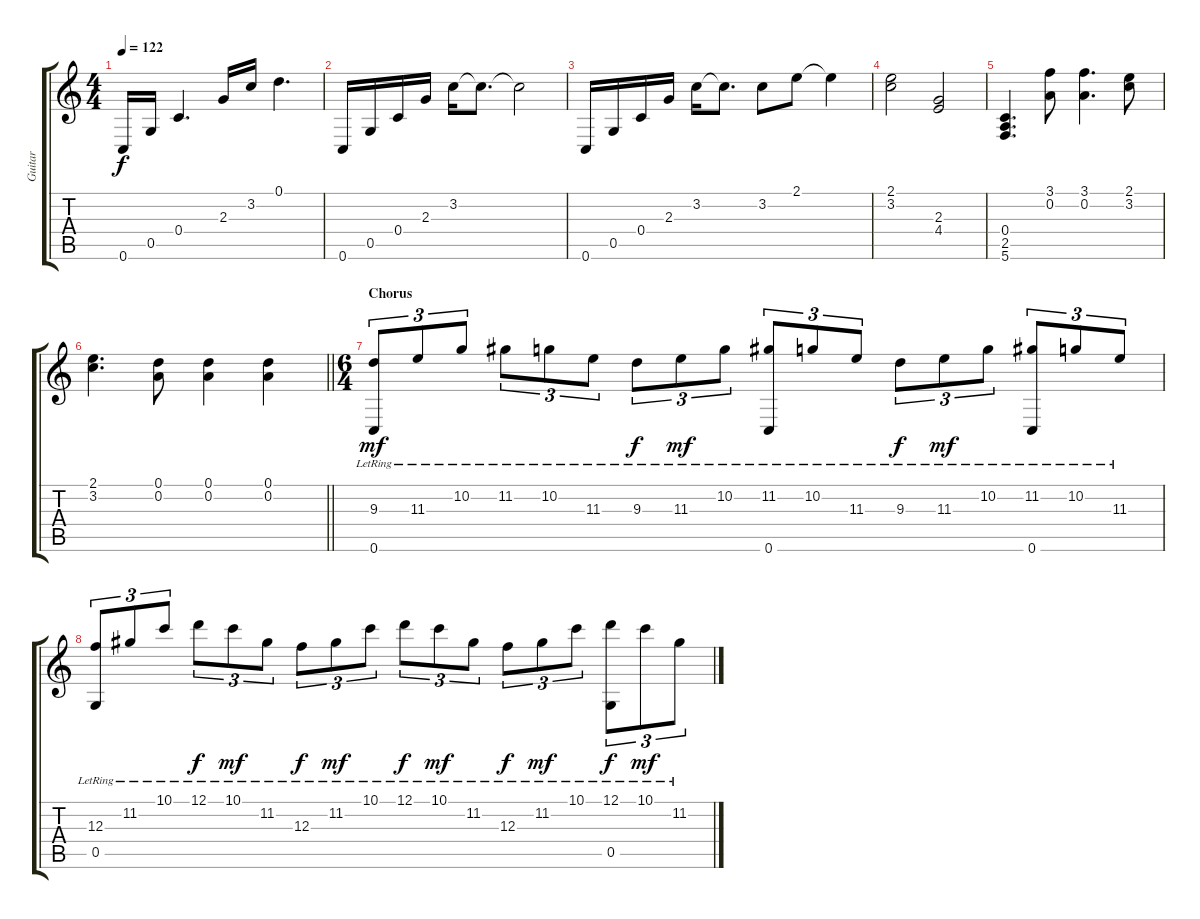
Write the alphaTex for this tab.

\track ("Guitar" "Guitar") {instrument acousticguitarsteel}
\staff {score tabs}
\tuning (D4 A3 F3 C3 G2 C2) {hide}
\ts (4 4)
\tempo 122
\clef g2
\ks c
0.6.16{dy f} 0.5.16 0.4.4{d} 2.3.16 3.2.16 0.1.4{d} |
0.6.16 0.5.16 0.4.16 2.3.16 3.2.16 3.2{t}.8{d} 3.2{t}.2 |
0.6.16 0.5.16 0.4.16 2.3.16 3.2.16 3.2{t}.8{d} 3.2.8 2.1.8 2.1{t}.4 |
(2.1 3.2).2 (2.3 4.4).2 |
(0.4 2.5 5.6).4{d} (3.1 0.2).8 (3.1 0.2).4{d} (2.1 3.2).8 |
\barLineRight lightlight
(2.1 3.2).4{d} (0.1 0.2).8 (0.1 0.2).4 (0.1 0.2).4 |
\ts (6 4)
\section ("" "Chorus")
(9.3{lr} 0.6{lr}).8{tu (3 2) dy mf} 11.3{lr}.8{tu (3 2)} 10.2{lr}.8{tu (3 2)} 11.2{lr}.8{tu (3 2)} 10.2{lr}.8{tu (3 2)} 11.3{lr}.8{tu (3 2)} 9.3{lr}.8{tu (3 2) dy f} 11.3{lr}.8{tu (3 2) dy mf} 10.2{lr}.8{tu (3 2)} (11.2{lr} 0.6{lr}).8{tu (3 2)} 10.2{lr}.8{tu (3 2)} 11.3{lr}.8{tu (3 2)} 9.3{lr}.8{tu (3 2) dy f} 11.3{lr}.8{tu (3 2) dy mf} 10.2{lr}.8{tu (3 2)} (11.2{lr} 0.6{lr}).8{tu (3 2)} 10.2{lr}.8{tu (3 2)} 11.3{lr}.8{tu (3 2)} |
(12.3{lr} 0.5{lr}).8{tu (3 2)} 11.2{lr}.8{tu (3 2)} 10.1{lr}.8{tu (3 2)} 12.1{lr}.8{tu (3 2) dy f} 10.1{lr}.8{tu (3 2) dy mf} 11.2{lr}.8{tu (3 2)} 12.3{lr}.8{tu (3 2) dy f} 11.2{lr}.8{tu (3 2) dy mf} 10.1{lr}.8{tu (3 2)} 12.1{lr}.8{tu (3 2) dy f} 10.1{lr}.8{tu (3 2) dy mf} 11.2{lr}.8{tu (3 2)} 12.3{lr}.8{tu (3 2) dy f} 11.2{lr}.8{tu (3 2) dy mf} 10.1{lr}.8{tu (3 2)} (12.1{lr} 0.5{lr}).8{tu (3 2) dy f} 10.1{lr}.8{tu (3 2) dy mf} 11.2{lr}.8{tu (3 2)}
